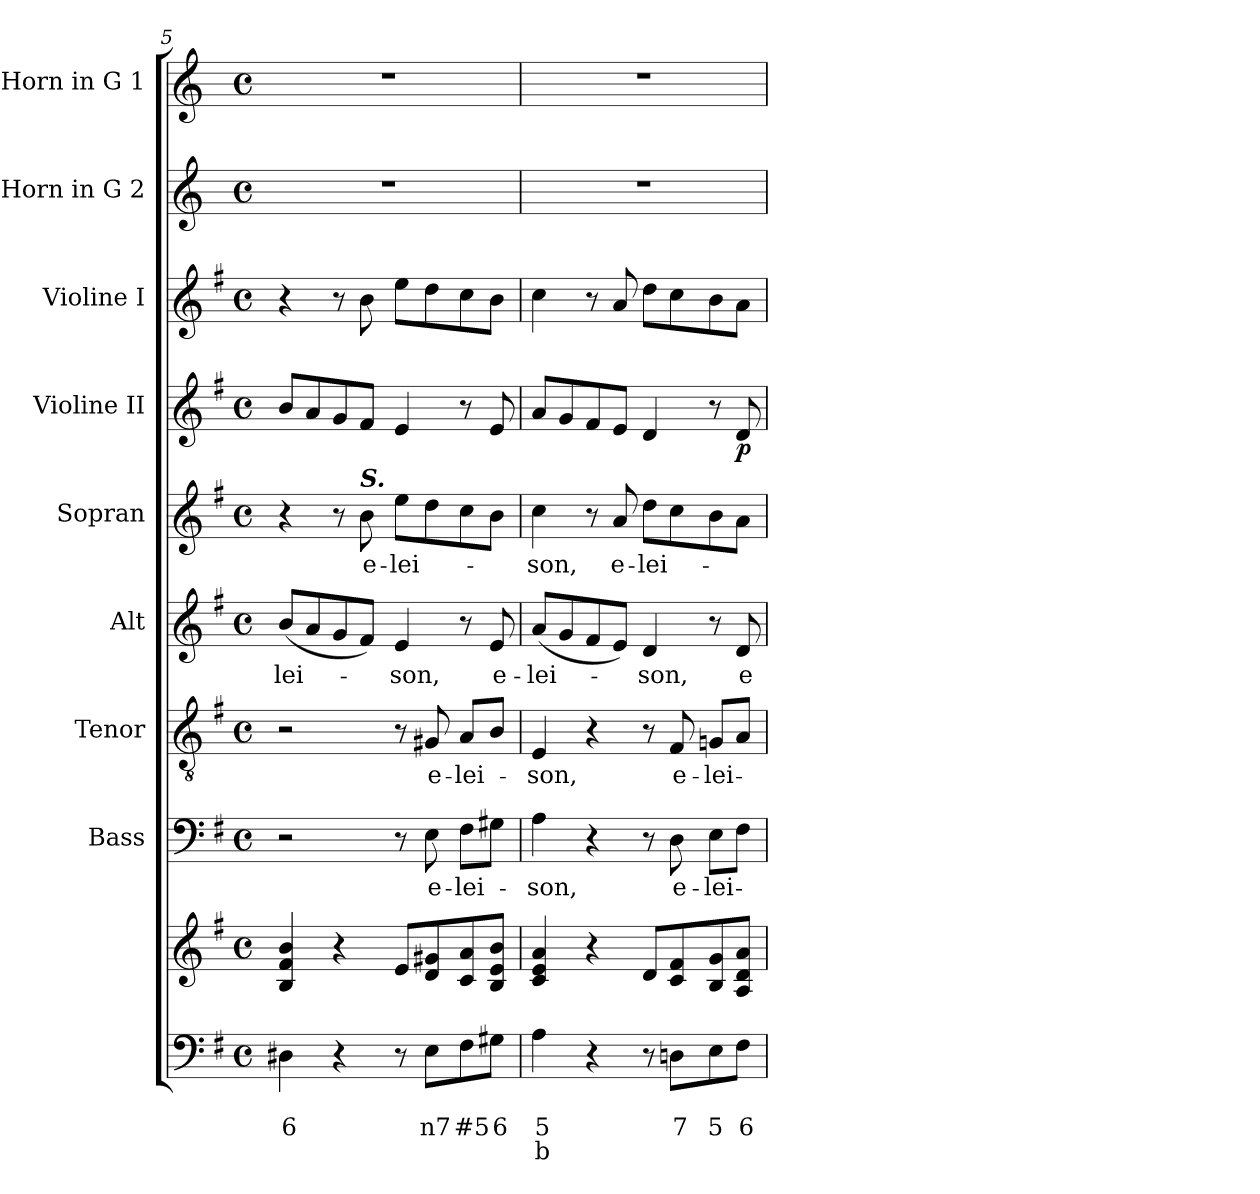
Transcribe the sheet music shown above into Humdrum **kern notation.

**kern	**text	**text	**text	**kern	**kern	**text	**kern	**text	**kern	**text	**kern	**text	**kern	**dynam	**kern	**kern	**kern
*part9	*part9	*part9	*part9	*part9	*part8	*part8	*part7	*part7	*part6	*part6	*part5	*part5	*part4	*part4	*part3	*part2	*part1
*staff10	*staff10	*staff10	*staff10	*staff9	*staff8	*staff8	*staff7	*staff7	*staff6	*staff6	*staff5	*staff5	*staff4	*staff4	*staff3	*staff2	*staff1
*	*	*	*	*	*I"Bass	*	*I"Tenor	*	*I"Alt	*	*I"Sopran	*	*I"Violine II	*	*I"Violine I	*I"Horn in G 2	*I"Horn in G 1
*	*	*	*	*	*I'B.	*	*I'T.	*	*I'A.	*	*I'S.	*	*I'Vl. II	*	*I'Vl. I	*	*
!!LO:LB:g=z
*clefF4	*	*	*	*clefG2	*clefF4	*	*clefGv2	*	*clefG2	*	*clefG2	*	*clefG2	*	*clefG2	*clefG2	*clefG2
*	*	*	*	*	*	*	*	*	*	*	*	*	*	*	*	*ITrd3c5	*ITrd3c5
*k[f#]	*	*	*	*k[f#]	*k[f#]	*	*k[f#]	*	*k[f#]	*	*k[f#]	*	*k[f#]	*	*k[f#]	*k[f#]	*k[f#]
*G:	*	*	*	*G:	*G:	*	*G:	*	*G:	*	*G:	*	*G:	*	*G:	*G:	*G:
*M4/4	*	*	*	*M4/4	*M4/4	*	*M4/4	*	*M4/4	*	*M4/4	*	*M4/4	*	*M4/4	*M4/4	*M4/4
*met(c)	*	*	*	*met(c)	*met(c)	*	*met(c)	*	*met(c)	*	*met(c)	*	*met(c)	*	*met(c)	*met(c)	*met(c)
=5	=5	=5	=5	=5	=5	=5	=5	=5	=5	=5	=5	=5	=5	=5	=5	=5	=5
!	!	!LO:LY:b	!	!	!	!	!	!	!	!LO:LY:b	!	!	!	!	!	!	!
4D#X\	.	6	.	4B/ 4f#/ 4b/	2r	.	2r	.	(<8b/L	-lei-	4r	.	8b/L	.	4r	1r	1r
.	.	.	.	.	.	.	.	.	8a/	.	.	.	8a/	.	.	.	.
4r	.	.	.	4r	.	.	.	.	8g/	.	8r	.	8g/	.	8r	.	.
!	!	!	!	!	!	!	!	!	!	!	!LO:TX:a:Bi:t=S.	!	!	!	!	!	!
!	!	!	!	!	!	!	!	!	!	!	!	!LO:LY:b	!	!	!	!	!
.	.	.	.	.	.	.	.	.	8f#/J)	.	8b\	e-	8f#/J	.	8b\	.	.
!	!	!LO:LY:b	!	!	!	!	!	!	!	!LO:LY:b	!	!LO:LY:b	!	!	!	!	!
8r	.	8	.	8e/L	8r	.	8r	.	4e/	-son,	8ee\L	-lei-	4e/	.	8ee\L	.	.
!	!	!LO:LY:b	!	!	!	!LO:LY:b	!	!LO:LY:b	!	!	!	!	!	!	!	!	!
8E\L	.	n7	.	8d/ 8g#X/	8E\	e-	8G#X/	e-	.	.	8dd\	.	.	.	8dd\	.	.
!	!	!LO:LY:b	!	!	!	!LO:LY:b	!	!LO:LY:b	!	!	!	!	!	!	!	!	!
8F#\	.	#5	.	8c/ 8a/	8F#\L	-lei-	8A/L	-lei-	8r	.	8cc\	.	8r	.	8cc\	.	.
!	!	!LO:LY:b	!	!	!	!	!	!	!	!LO:LY:b	!	!	!	!	!	!	!
8G#X\J	.	6	.	8B/ 8e/ 8b/J	8G#X\J	.	8B/J	.	8e/	e-	8b\J	.	8e/	.	8b\J	.	.
=6	=6	=6	=6	=6	=6	=6	=6	=6	=6	=6	=6	=6	=6	=6	=6	=6	=6
!	!	!LO:LY:b	!LO:LY:b	!	!	!LO:LY:b	!	!LO:LY:b	!	!LO:LY:b	!	!LO:LY:b	!	!	!	!	!
4A\	.	5	b	4c/ 4e/ 4a/	4A\	-son,	4E/	-son,	(<8a/L	-lei-	4cc\	-son,	8a/L	.	4cc\	1r	1r
.	.	.	.	.	.	.	.	.	8g/	.	.	.	8g/	.	.	.	.
4r	.	.	.	4r	4r	.	4r	.	8f#/	.	8r	.	8f#/	.	8r	.	.
!	!	!	!	!	!	!	!	!	!	!	!	!LO:LY:b	!	!	!	!	!
.	.	.	.	.	.	.	.	.	8e/J)	.	8a/	e-	8e/J	.	8a/	.	.
!	!	!LO:LY:b	!	!	!	!	!	!	!	!LO:LY:b	!	!LO:LY:b	!	!	!	!	!
8r	.	8	.	8d/L	8r	.	8r	.	4d/	-son,	8dd\L	-lei-	4d/	.	8dd\L	.	.
!	!	!LO:LY:b	!	!	!	!LO:LY:b	!	!LO:LY:b	!	!	!	!	!	!	!	!	!
8Dn\L	.	7	.	8c/ 8f#/	8D\	e-	8F#/	e-	.	.	8cc\	.	.	.	8cc\	.	.
!	!	!LO:LY:b	!	!	!	!LO:LY:b	!	!LO:LY:b	!	!	!	!	!	!	!	!	!
8E\	.	5	.	8B/ 8g/	8E\L	-lei-	8Gn/L	-lei-	8r	.	8b\	.	8r	.	8b\	.	.
!	!	!LO:LY:b	!	!	!	!	!	!	!	!LO:LY:b	!	!	!	!LO:DY:b	!	!	!
8F#\J	.	6	.	8A/ 8d/ 8a/J	8F#\J	.	8A/J	.	8d/	e-	8a\J	.	8d/	p	8a\J	.	.
=	=	=	=	=	=	=	=	=	=	=	=	=	=	=	=	=	=
*-	*-	*-	*-	*-	*-	*-	*-	*-	*-	*-	*-	*-	*-	*-	*-	*-	*-
